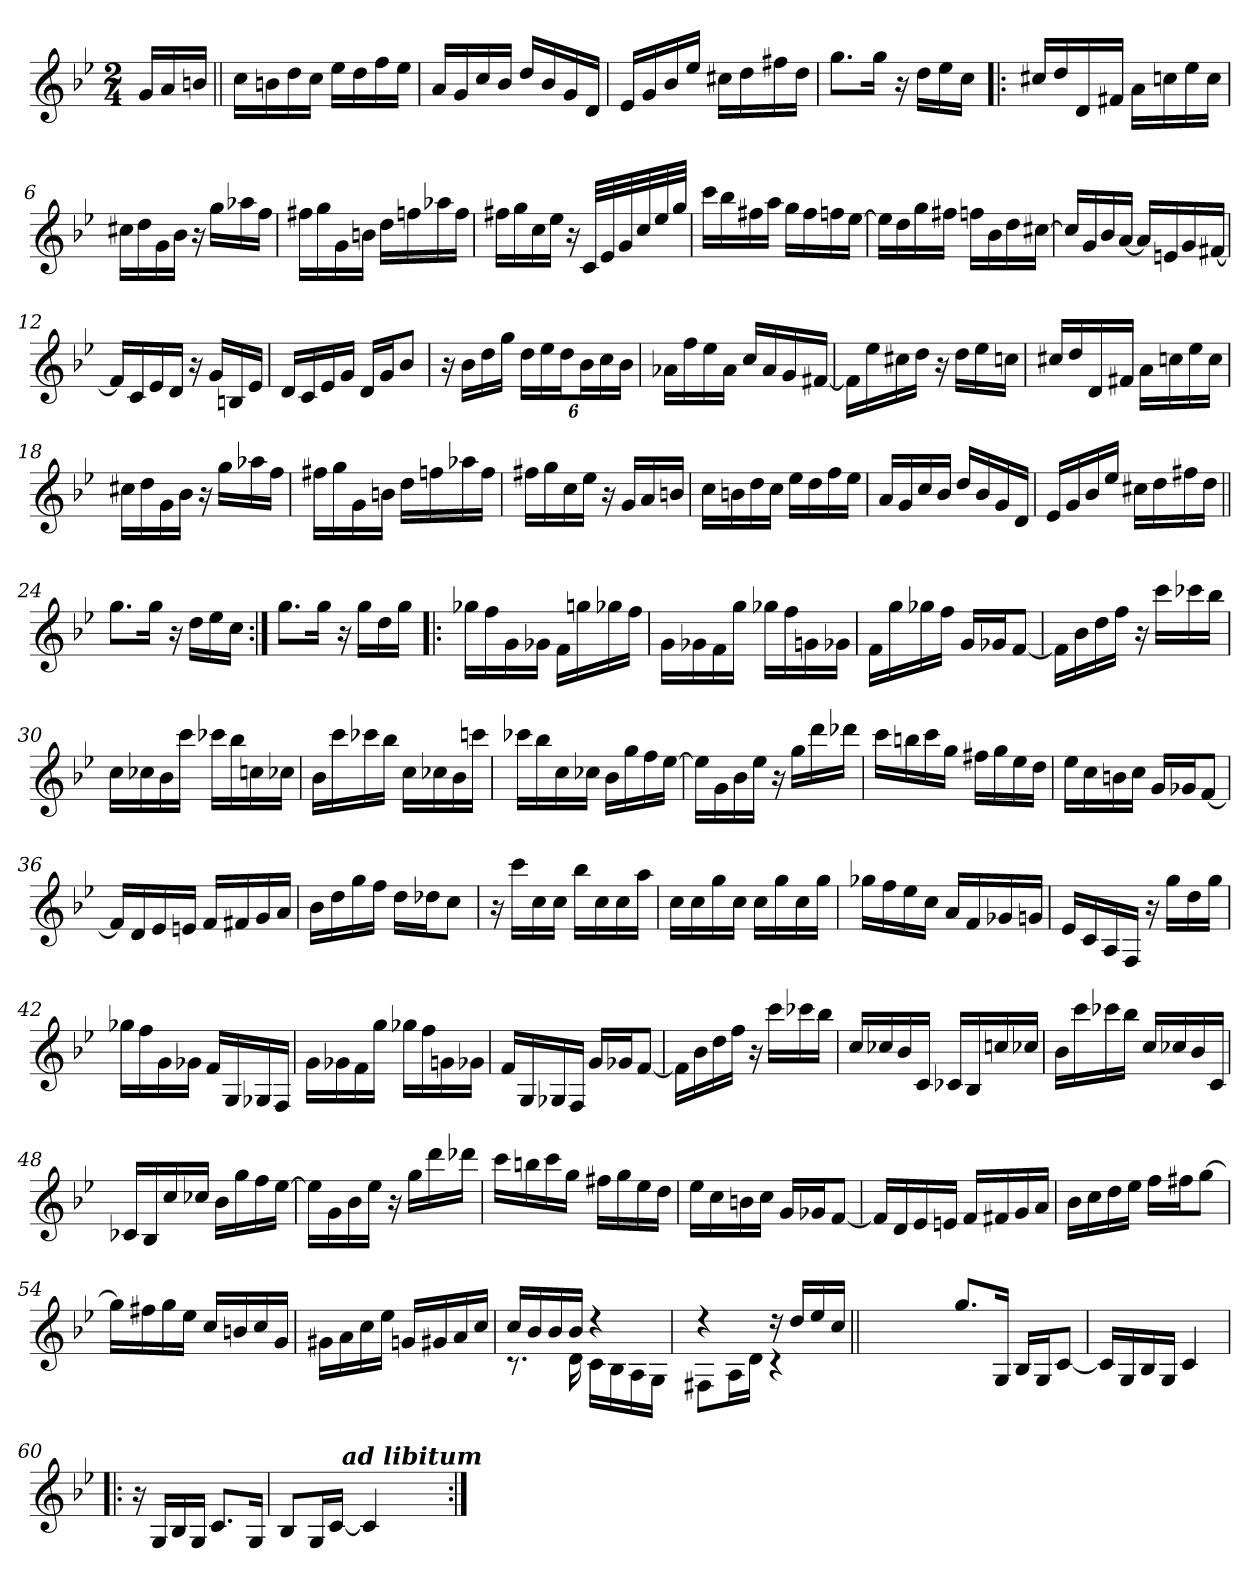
**kern
*part1
*staff1
*clefG2
*k[b-e-]
*B-:
*M2/4
*MM104
=
16g/LL
16a/
16bn/JJ
=1||
16cc\LL
16bn\
16dd\
16cc\JJ
16ee-\LL
16dd\
16ff\
16ee-\JJ
=2
16a/LL
16g/
16cc/
16b-/JJ
16dd/LL
16b-/
16g/
16d/JJ
=3
16e-/LL
16g/
16b-/
16ee-/JJ
16cc#X\LL
16dd\
16ff#X\
16dd\JJ
=4
8.gg\L
16gg\Jk
16r
16dd\LL
16ee-\
16cc\JJ
!!LO:LB:g=z
=5!|:
16cc#X/LL
16dd/
16d/
16f#X/JJ
16a\LL
16ccn\
16ee-\
16cc\JJ
=6
16cc#X\LL
16dd\
16g\
16b-\JJ
16r
16gg\LL
16aa-X\
16ff\JJ
=7
16ff#X\LL
16gg\
16g\
16bn\JJ
16dd\LL
16ffn\
16aa-X\
16ff\JJ
=8
16ff#X\LL
16gg\
16cc\
16ee-\JJ
16r
32c/LLL
32e-/
32g/
32cc/
32ee-/
32gg/JJJ
!!LO:LB:g=z
=9
16ccc\LL
16bb-\
16ff#X\
16aa\JJ
16gg\LL
16ff#\
16ffn\
[16ee-\JJ
=10
16ee-\LL]
16dd\
16gg\
16ff#X\JJ
16ffn\LL
16b-\
16dd\
[16cc#X\JJ
=11
16cc#/LL]
16g/
16b-/
[16a/JJ
16a/LL]
16en/
16g/
[16f#X/JJ
=12
16f#/LL]
16c/
16e-/
16d/JJ
16r
16g/LL
16Bn/
16e-/JJ
!!LO:LB:g=z
=13
16d/LL
16c/
16e-/
16g/JJ
16d/LL
16g/J
8b-/J
=14
16r
16b-\LL
16dd\
16gg\JJ
24dd\LL
24ee-\
24dd\J
24b-\L
24cc\
24b-\JJ
=15
16a-X\LL
16ff\
16ee-\
16a-\JJ
16cc/LL
16a-/
16g/
[16f#X/JJ
=16
16f#\LL]
16ee-\
16cc#X\
16dd\JJ
16r
16dd\LL
16ee-\
16ccn\JJ
!!LO:LB:g=z
=17
16cc#X/LL
16dd/
16d/
16f#X/JJ
16a\LL
16ccn\
16ee-\
16cc\JJ
=18
16cc#X\LL
16dd\
16g\
16b-\JJ
16r
16gg\LL
16aa-X\
16ff\JJ
=19
16ff#X\LL
16gg\
16g\
16bn\JJ
16dd\LL
16ffn\
16aa-X\
16ff\JJ
=20
16ff#X\LL
16gg\
16cc\
16ee-\JJ
16r
16g/LL
16a/
16bn/JJ
!!LO:LB:g=z
=21
16cc\LL
16bn\
16dd\
16cc\JJ
16ee-\LL
16dd\
16ff\
16ee-\JJ
=22
16a/LL
16g/
16cc/
16b-/JJ
16dd/LL
16b-/
16g/
16d/JJ
=23
16e-/LL
16g/
16b-/
16ee-/JJ
16cc#X\LL
16dd\
16ff#X\
16dd\JJ
=24||
8.gg\L
16gg\Jk
16r
16dd\LL
16ee-\
16cc\JJ
!!LO:LB:g=z
=25:|!
8.gg\L
16gg\Jk
16r
16gg\LL
16dd\
16gg\JJ
=26!|:
16gg-X\LL
16ff\
16g\
16g-X\JJ
16f\LL
16ggn\
16gg-X\
16ff\JJ
=27
16g\LL
16g-X\
16f\
16gg\JJ
16gg-X\LL
16ff\
16gn\
16g-X\JJ
=28
16f\LL
16gg\
16gg-X\
16ff\JJ
16g/LL
16g-X/J
[8f/J
!!LO:LB:g=z
=29
16f\LL]
16b-\
16dd\
16ff\JJ
16r
16ccc\LL
16ccc-X\
16bb-\JJ
=30
16cc\LL
16cc-X\
16b-\
16ccc\JJ
16ccc-X\LL
16bb-\
16ccn\
16cc-X\JJ
=31
16b-\LL
16ccc\
16ccc-X\
16bb-\JJ
16cc\LL
16cc-X\
16b-\
16cccn\JJ
=32
16ccc-X\LL
16bb-\
16cc\
16cc-X\JJ
16b-\LL
16gg\
16ff\
[16ee-\JJ
!!LO:LB:g=z
=33
16ee-\LL]
16g\
16b-\
16ee-\JJ
16r
16gg\LL
16ddd\
16ddd-X\JJ
=34
16ccc\LL
16bbn\
16ccc\
16gg\JJ
16ff#X\LL
16gg\
16ee-\
16dd\JJ
=35
16ee-\LL
16cc\
16bn\
16cc\JJ
16g/LL
16g-X/J
[8f/J
=36
16f/LL]
16d/
16e-/
16en/JJ
16f/LL
16f#X/
16g/
16a/JJ
!!LO:PB:g=z
=37
16b-\LL
16dd\
16gg\
16ff\JJ
16dd\LL
16dd-X\J
8cc\J
=38
16r
16ccc\LL
16cc\
16cc\JJ
16bb-\LL
16cc\
16cc\
16aa\JJ
=39
16cc\LL
16cc\
16gg\
16cc\JJ
16cc\LL
16gg\
16cc\
16gg\JJ
=40
16gg-X\LL
16ff\
16ee-\
16cc\JJ
16a/LL
16f/
16g-X/
16gn/JJ
!!LO:LB:g=z
=41
16e-/LL
16c/
16A/
16F/JJ
16r
16gg\LL
16dd\
16gg\JJ
=42
16gg-X\LL
16ff\
16g\
16g-X\JJ
16f/LL
16G/
16G-X/
16F/JJ
=43
16g\LL
16g-X\
16f\
16gg\JJ
16gg-X\LL
16ff\
16gn\
16g-X\JJ
=44
16f/LL
16G/
16G-X/
16F/JJ
16g/LL
16g-X/J
[8f/J
!!LO:LB:g=z
=45
16f\LL]
16b-\
16dd\
16ff\JJ
16r
16ccc\LL
16ccc-X\
16bb-\JJ
=46
16cc/LL
16cc-X/
16b-/
16c/JJ
16c-X/LL
16B-/
16ccn/
16cc-X/JJ
=47
16b-\LL
16ccc\
16ccc-X\
16bb-\JJ
16cc/LL
16cc-X/
16b-/
16c/JJ
=48
16c-X/LL
16B-/
16cc/
16cc-X/JJ
16b-\LL
16gg\
16ff\
[16ee-\JJ
!!LO:LB:g=z
=49
16ee-\LL]
16g\
16b-\
16ee-\JJ
16r
16gg\LL
16ddd\
16ddd-X\JJ
=50
16ccc\LL
16bbn\
16ccc\
16gg\JJ
16ff#X\LL
16gg\
16ee-\
16dd\JJ
=51
16ee-\LL
16cc\
16bn\
16cc\JJ
16g/LL
16g-X/J
[8f/J
=52
16f/LL]
16d/
16e-/
16en/JJ
16f/LL
16f#X/
16g/
16a/JJ
!!LO:LB:g=z
=53
16b-\LL
16cc\
16dd\
16ee-\JJ
16ff\LL
16ff#X\J
[8gg\J
=54
16gg\LL]
16ff#X\
16gg\
16ee-\JJ
16cc/LL
16bn/
16cc/
16g/JJ
=55
16g#X\LL
16a\
16cc\
16ee-\JJ
16gn/LL
16g#X/
16a/
16cc/JJ
=56
*^
16cc/LL	8.rc
16b-/	.
16b-/	.
16b-/JJ	16d\
4rdd	16c\LL
.	16B-\
.	16A\
.	16G\JJ
!!LO:LB:g=z	!!
=57	=57
4rdd	8F#X\L
.	16A\L
.	16d\JJ
16rdd	4rc
16dd/LL	.
16ee-/	.
16cc/JJ	.
*v	*v
=57X1||
*stria0
2ryy
!!LO:LB:g=z
=58-
*stria5
8.gg/L
16G/Jk
16B-/LL
16G/J
[8c/J
=59
16c/LL]
16G/
16B-/
16G/JJ
4c/
=60!|:
16r
16G/LL
16B-/
16G/JJ
8.c/L
16G/Jk
=61
*^
8B-/L	8..ryy
16G/L	.
[16c/JJ	.
!	!LO:TX:a:Bi:t=ad libitum
.	4ryy
4c/]	.
.	32ryy
*v	*v
=:|!
*-
